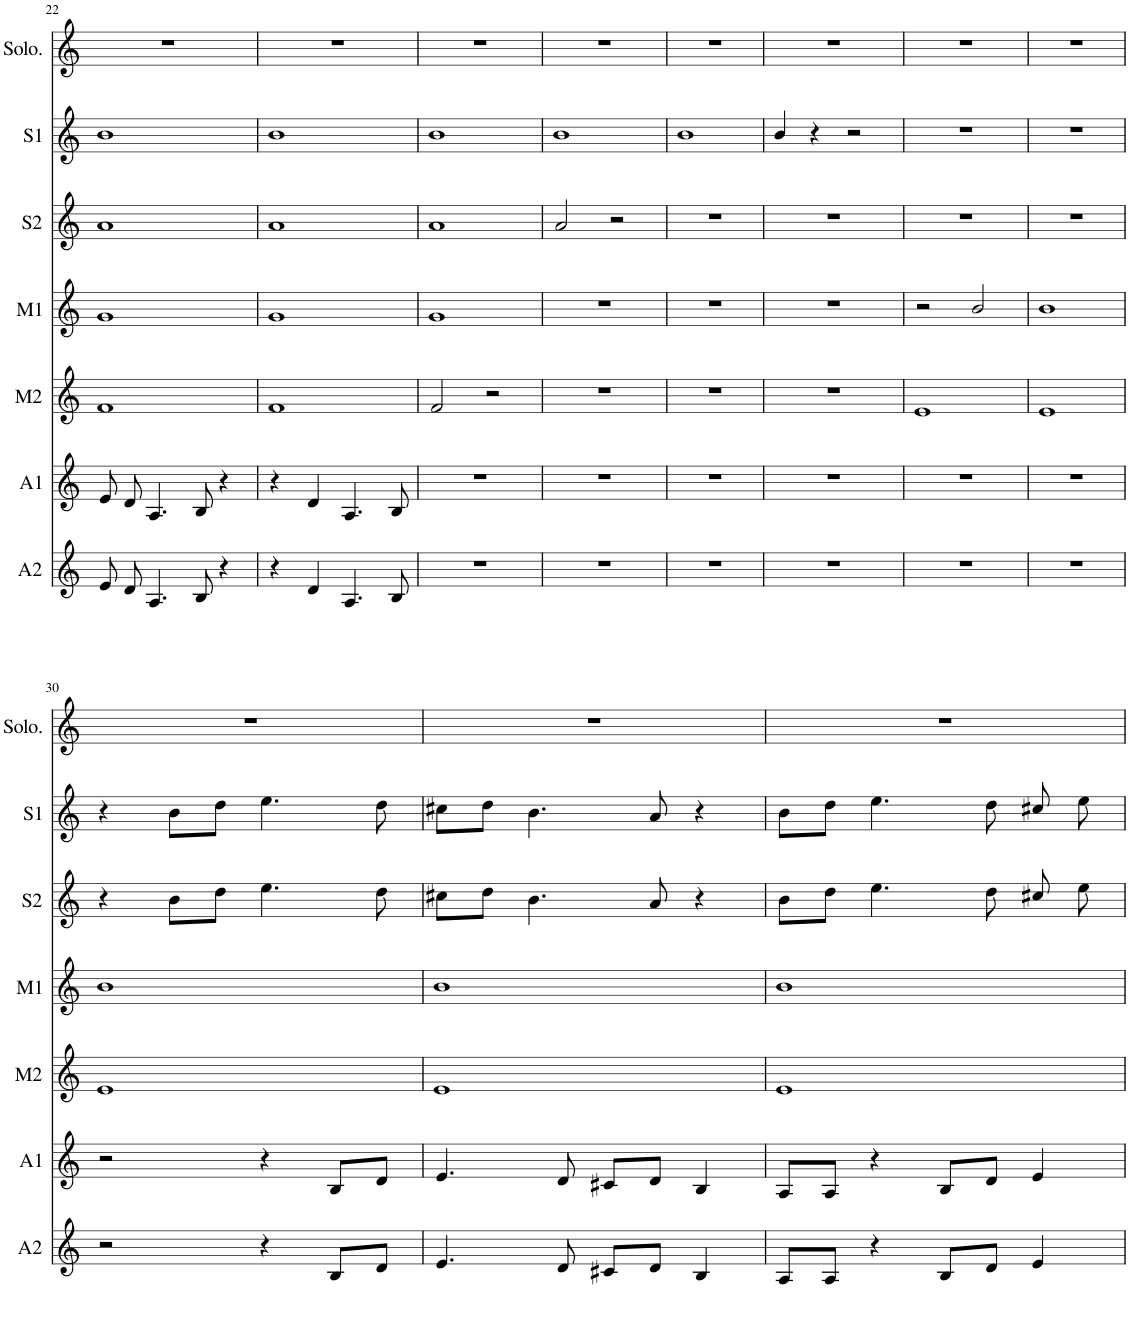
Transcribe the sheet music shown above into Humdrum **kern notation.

**kern	**kern	**kern	**kern	**kern	**kern	**kern
*part7	*part6	*part5	*part4	*part3	*part2	*part1
*staff7	*staff6	*staff5	*staff4	*staff3	*staff2	*staff1
*I"A2	*I"A1	*I"M2	*I"M1	*I"S2	*I"S1	*I"Solo
*I'A2	*I'A1	*I'M2	*I'M1	*I'S2	*I'S1	*I'Solo.
!!LO:PB:g=z
*clefG2	*clefG2	*clefG2	*clefG2	*clefG2	*clefG2	*clefG2
*k[]	*k[]	*k[]	*k[]	*k[]	*k[]	*k[]
*M4/4	*M4/4	*M4/4	*M4/4	*M4/4	*M4/4	*M4/4
=22	=22	=22	=22	=22	=22	=22
8e/	8e/	1f	1g	1a	1b	1r
8d/	8d/	.	.	.	.	.
4.A/	4.A/	.	.	.	.	.
8B/	8B/	.	.	.	.	.
4r	4r	.	.	.	.	.
=23	=23	=23	=23	=23	=23	=23
4r	4r	1f	1g	1a	1b	1r
4d/	4d/	.	.	.	.	.
4.A/	4.A/	.	.	.	.	.
8B/	8B/	.	.	.	.	.
=24	=24	=24	=24	=24	=24	=24
1r	1r	2f/	1g	1a	1b	1r
.	.	2r	.	.	.	.
=25	=25	=25	=25	=25	=25	=25
1r	1r	1r	1r	2a/	1b	1r
.	.	.	.	2r	.	.
=26	=26	=26	=26	=26	=26	=26
1r	1r	1r	1r	1r	1b	1r
=27	=27	=27	=27	=27	=27	=27
1r	1r	1r	1r	1r	4b/	1r
.	.	.	.	.	4r	.
.	.	.	.	.	2r	.
=28	=28	=28	=28	=28	=28	=28
1r	1r	1e	2r	1r	1r	1r
.	.	.	2b/	.	.	.
=29	=29	=29	=29	=29	=29	=29
1r	1r	1e	1b	1r	1r	1r
!!LO:LB:g=z
=30	=30	=30	=30	=30	=30	=30
2r	2r	1e	1b	4r	4r	1r
.	.	.	.	8b\L	8b\L	.
.	.	.	.	8dd\J	8dd\J	.
4r	4r	.	.	4.ee\	4.ee\	.
8B/L	8B/L	.	.	.	.	.
8d/J	8d/J	.	.	8dd\	8dd\	.
=31	=31	=31	=31	=31	=31	=31
4.e/	4.e/	1e	1b	8cc#X\L	8cc#X\L	1r
.	.	.	.	8dd\J	8dd\J	.
.	.	.	.	4.b\	4.b\	.
8d/	8d/	.	.	.	.	.
8c#X/L	8c#X/L	.	.	.	.	.
8d/J	8d/J	.	.	8a/	8a/	.
4B/	4B/	.	.	4r	4r	.
=32	=32	=32	=32	=32	=32	=32
8A/L	8A/L	1e	1b	8b\L	8b\L	1r
8A/J	8A/J	.	.	8dd\J	8dd\J	.
4r	4r	.	.	4.ee\	4.ee\	.
8B/L	8B/L	.	.	.	.	.
8d/J	8d/J	.	.	8dd\	8dd\	.
4e/	4e/	.	.	8cc#X/	8cc#X/	.
.	.	.	.	8ee\	8ee\	.
=	=	=	=	=	=	=
*-	*-	*-	*-	*-	*-	*-
